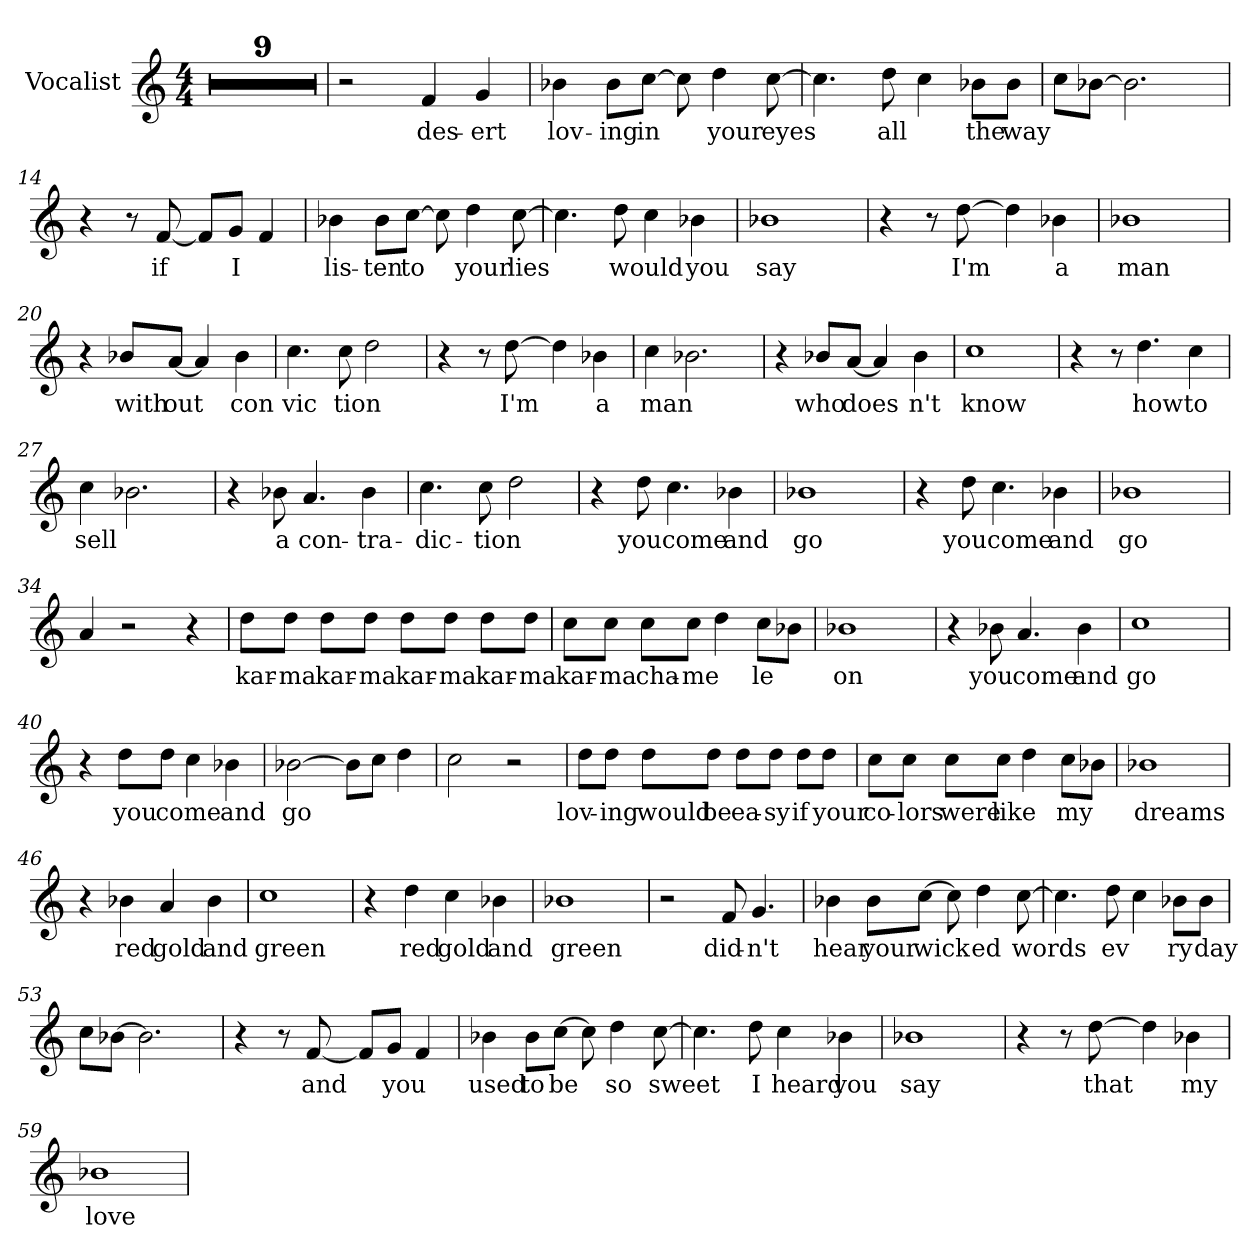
**kern	**text
*part1	*part1
*staff1	*staff1
*I"Vocalist	*
*clefG2	*
*M4/4	*
=1	=1
*clefG2	*
*M4/4	*
1r	.
=2	=2
1r	.
=3	=3
1r	.
=4	=4
1r	.
=5	=5
1r	.
=6	=6
1r	.
=7	=7
1r	.
=8	=8
1r	.
=9	=9
1r	.
=10	=10
2r	.
4f	des-
4g	-ert
=11	=11
4b-X	lov-
8b-\L	-ing
[8cc\J	in
8cc]	_
4dd	your
[8cc	eyes
=12	=12
4.cc]	_
8dd	all
4cc	_
8b-X\L	the
8b-\J	way
=13	=13
8cc\L	_
[8b-X\J	_
2.b-]	_
=14	=14
4r	.
8r	.
[8f	if
8f/L]	_
8g/J	I
4f	_
=15	=15
4b-X	lis-
8b-\L	-ten
[8cc\J	to
8cc]	_
4dd	your
[8cc	lies
=16	=16
4.cc]	_
8dd	would
4cc	_
4b-X	you
=17	=17
1b-X	say
=18	=18
4r	.
8r	.
[8dd	I'm
4dd]	_
4b-X	a
=19	=19
1b-X	man
=20	=20
4r	.
8b-X/L	with
[8a/J	out
4a]	_
4b-	con
=21	=21
4.cc	vic
8cc	tion
2dd	_
=22	=22
4r	.
8r	.
[8dd	I'm
4dd]	_
4b-X	a
=23	=23
4cc	man
2.b-X	_
=24	=24
4r	.
8b-X/L	who
[8a/J	does-
4a]	_
4b-	-n't
=25	=25
1cc	know
=26	=26
4r	.
8r	.
4.dd	how
4cc	to
=27	=27
4cc	sell
2.b-X	_
=28	=28
4r	.
8b-X	a
4.a	con-
4b-	-tra-
=29	=29
4.cc	-dic-
8cc	-tion
2dd	_
=30	=30
4r	.
8dd	you
4.cc	come
4b-X	and
=31	=31
1b-X	go
=32	=32
4r	.
8dd	you
4.cc	come
4b-X	and
=33	=33
1b-X	go
=34	=34
4a	_
2r	.
4r	.
=35	=35
8dd\L	kar-
8dd\J	-ma
8dd\L	kar-
8dd\J	-ma
8dd\L	kar-
8dd\J	-ma
8dd\L	kar-
8dd\J	-ma
=36	=36
8cc\L	kar-
8cc\J	-ma
8cc\L	cha-
8cc\J	-me-
4dd	_
8cc\L	-le-
8b-X\J	_
=37	=37
1b-X	-on
=38	=38
4r	.
8b-X	you
4.a	come
4b-	and
=39	=39
1cc	go
=40	=40
4r	.
8dd\L	you
8dd\J	come-
4cc	_
4b-X	-and
=41	=41
[2b-X	go-
8b-\L]	_
8cc\J	_
4dd	_
=42	=42
2cc	_
2r	.
=43	=43
8dd\L	-lov-
8dd\J	-ing
8dd\L	would
8dd\J	be
8dd\L	ea-
8dd\J	-sy
8dd\L	if
8dd\J	your
=44	=44
8cc\L	co-
8cc\J	-lors
8cc\L	were
8cc\J	like
4dd	_
8cc\L	my
8b-X\J	_
=45	=45
1b-X	dreams
=46	=46
4r	.
4b-X	red
4a	gold
4b-	and
=47	=47
1cc	green
=48	=48
4r	.
4dd	red
4cc	gold
4b-X	and
=49	=49
1b-X	green
=50	=50
2r	.
8f	did-
4.g	-n't
=51	=51
4b-X	hear
8b-\L	your
[8cc\J	wick-
8cc]	_
4dd	-ed
[8cc	words
=52	=52
4.cc]	_
8dd	ev-
4cc	_
8b-X\L	-ry
8b-\J	day
=53	=53
8cc\L	_
[8b-X\J	_
2.b-]	_
=54	=54
4r	.
8r	.
[8f	and
8f/L]	_
8g/J	you
4f	_
=55	=55
4b-X	used
8b-\L	to
[8cc\J	be
8cc]	_
4dd	so
[8cc	sweet
=56	=56
4.cc]	_
8dd	I
4cc	heard
4b-X	you
=57	=57
1b-X	say
=58	=58
4r	.
8r	.
[8dd	that
4dd]	_
4b-X	my
=59	=59
1b-X	love
=	=
*-	*-
